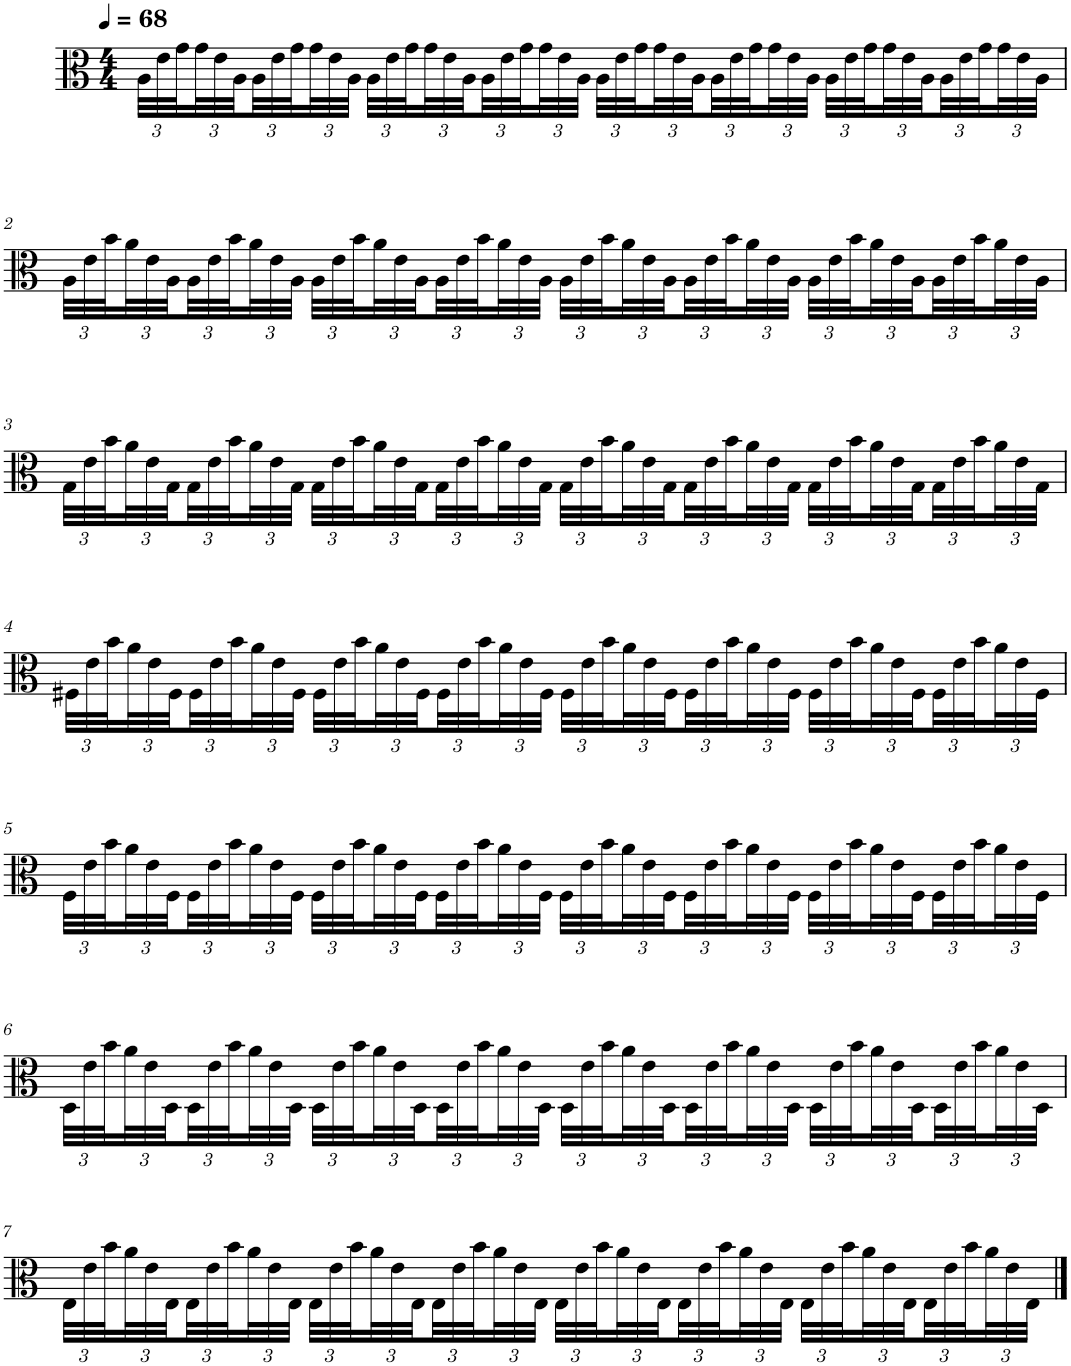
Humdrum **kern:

**kern
*part1
*staff1
*I"Viola
*I'Vla.
*clefC3
*k[]
*M4/4
*MM68
*Xbrackettup
=1
48A\LLL
48e\
48g\
48g\
48e\
48A\
48A\
48e\
48g\
48g\
48e\
48A\JJJ
48A\LLL
48e\
48g\
48g\
48e\
48A\
48A\
48e\
48g\
48g\
48e\
48A\JJJ
48A\LLL
48e\
48g\
48g\
48e\
48A\
48A\
48e\
48g\
48g\
48e\
48A\JJJ
48A\LLL
48e\
48g\
48g\
48e\
48A\
48A\
48e\
48g\
48g\
48e\
48A\JJJ
!!LO:LB:g=z
=2
48A\LLL
48e\
48b\
48a\
48e\
48A\
48A\
48e\
48b\
48a\
48e\
48A\JJJ
48A\LLL
48e\
48b\
48a\
48e\
48A\
48A\
48e\
48b\
48a\
48e\
48A\JJJ
48A\LLL
48e\
48b\
48a\
48e\
48A\
48A\
48e\
48b\
48a\
48e\
48A\JJJ
48A\LLL
48e\
48b\
48a\
48e\
48A\
48A\
48e\
48b\
48a\
48e\
48A\JJJ
!!LO:LB:g=z
=3
48G\LLL
48e\
48b\
48a\
48e\
48G\
48G\
48e\
48b\
48a\
48e\
48G\JJJ
48G\LLL
48e\
48b\
48a\
48e\
48G\
48G\
48e\
48b\
48a\
48e\
48G\JJJ
48G\LLL
48e\
48b\
48a\
48e\
48G\
48G\
48e\
48b\
48a\
48e\
48G\JJJ
48G\LLL
48e\
48b\
48a\
48e\
48G\
48G\
48e\
48b\
48a\
48e\
48G\JJJ
!!LO:LB:g=z
=4
48F#X\LLL
48e\
48b\
48a\
48e\
48F#\
48F#\
48e\
48b\
48a\
48e\
48F#\JJJ
48F#\LLL
48e\
48b\
48a\
48e\
48F#\
48F#\
48e\
48b\
48a\
48e\
48F#\JJJ
48F#\LLL
48e\
48b\
48a\
48e\
48F#\
48F#\
48e\
48b\
48a\
48e\
48F#\JJJ
48F#\LLL
48e\
48b\
48a\
48e\
48F#\
48F#\
48e\
48b\
48a\
48e\
48F#\JJJ
!!LO:LB:g=z
=5
48F\LLL
48e\
48b\
48a\
48e\
48F\
48F\
48e\
48b\
48a\
48e\
48F\JJJ
48F\LLL
48e\
48b\
48a\
48e\
48F\
48F\
48e\
48b\
48a\
48e\
48F\JJJ
48F\LLL
48e\
48b\
48a\
48e\
48F\
48F\
48e\
48b\
48a\
48e\
48F\JJJ
48F\LLL
48e\
48b\
48a\
48e\
48F\
48F\
48e\
48b\
48a\
48e\
48F\JJJ
!!LO:LB:g=z
=6
48D\LLL
48e\
48b\
48a\
48e\
48D\
48D\
48e\
48b\
48a\
48e\
48D\JJJ
48D\LLL
48e\
48b\
48a\
48e\
48D\
48D\
48e\
48b\
48a\
48e\
48D\JJJ
48D\LLL
48e\
48b\
48a\
48e\
48D\
48D\
48e\
48b\
48a\
48e\
48D\JJJ
48D\LLL
48e\
48b\
48a\
48e\
48D\
48D\
48e\
48b\
48a\
48e\
48D\JJJ
!!LO:LB:g=z
=7
48E\LLL
48e\
48b\
48a\
48e\
48E\
48E\
48e\
48b\
48a\
48e\
48E\JJJ
48E\LLL
48e\
48b\
48a\
48e\
48E\
48E\
48e\
48b\
48a\
48e\
48E\JJJ
48E\LLL
48e\
48b\
48a\
48e\
48E\
48E\
48e\
48b\
48a\
48e\
48E\JJJ
48E\LLL
48e\
48b\
48a\
48e\
48E\
48E\
48e\
48b\
48a\
48e\
48E\JJJ
==
*-
